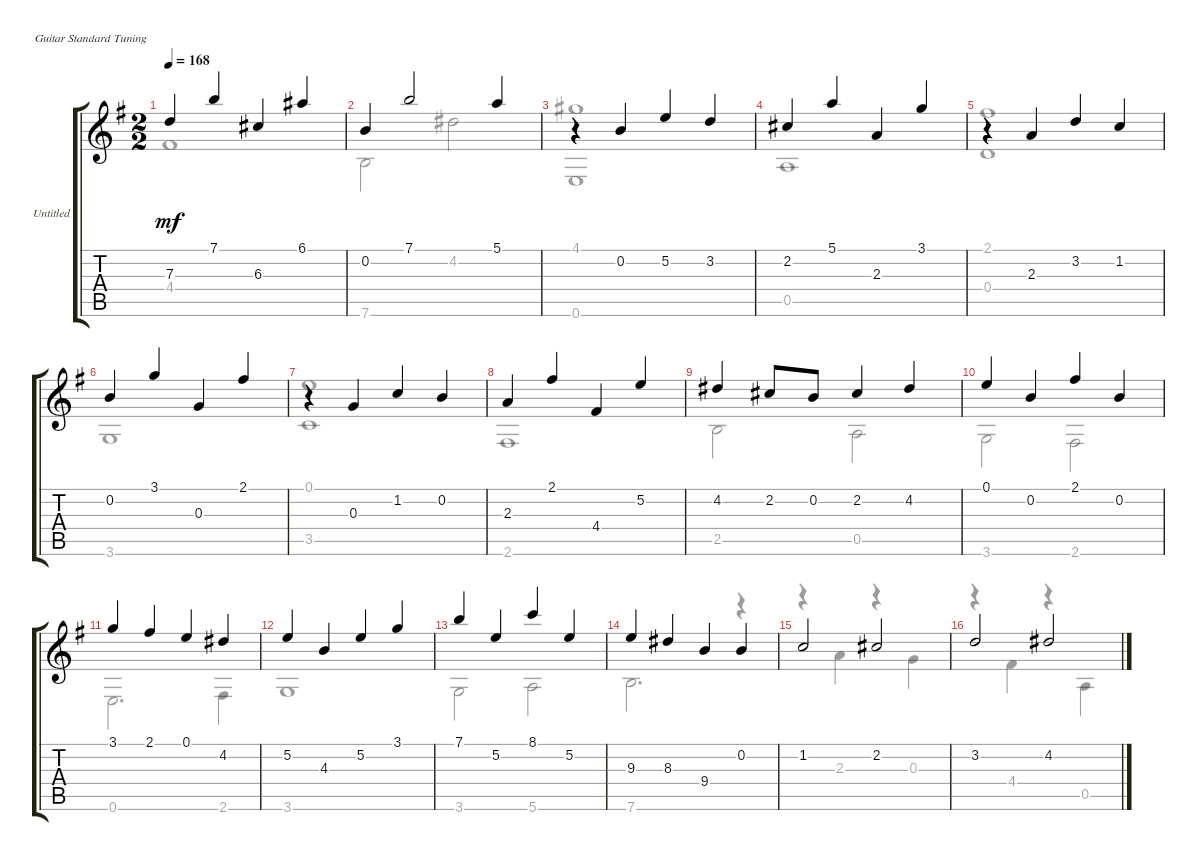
\bracketExtendMode groupsimilarinstruments
\firstSystemTrackNameOrientation horizontal
\otherSystemsTrackNameOrientation horizontal
\track ("Untitled" "Untitled") {instrument acousticguitarnylon}
\staff {score tabs}
\tuning (E4 B3 G3 D3 A2 E2)
\voice
\ts (2 2)
\tempo 168
\clef g2
\ks eminor
7.3.4{dy mf} 7.1.4 6.3.4 6.1.4 |
0.2.4 7.1.2 5.1.4 |
r.4 0.2.4 5.2.4 3.2.4 |
2.2.4 5.1.4 2.3.4 3.1.4 |
r.4 2.3.4 3.2.4 1.2.4 |
0.2.4 3.1.4 0.3.4 2.1.4 |
r.4 0.3.4 1.2.4 0.2.4 |
2.3.4 2.1.4 4.4.4 5.2.4 |
4.2.4 2.2.8 0.2.8 2.2.4 4.2.4 |
0.1.4 0.2.4 2.1.4 0.2.4 |
3.1.4 2.1.4 0.1.4 4.2.4 |
5.2.4 4.3.4 5.2.4 3.1.4 |
7.1.4 5.2.4 8.1.4 5.2.4 |
9.3.4 8.3.4 9.4.4 0.2.4 |
1.2.2 2.2.2 |
3.2.2 4.2.2
\voice
\clef g2
\ottava regular
\simile none
\ks eminor
4.4.1{dy mf} |
7.6.2 4.2.2 |
(4.1 0.6).1 |
0.5.1 |
(2.1 0.4).1 |
3.6.1 |
(0.1 3.5).1 |
2.6.1 |
2.5.2 0.5.2 |
3.6.2 2.6.2 |
0.6.2{d} 2.6.4 |
3.6.1 |
3.6.2 5.6.2 |
7.6.2{d} r.4 |
r.4 2.3.4 r.4 0.3.4 |
r.4 4.4.4 r.4 0.5.4
